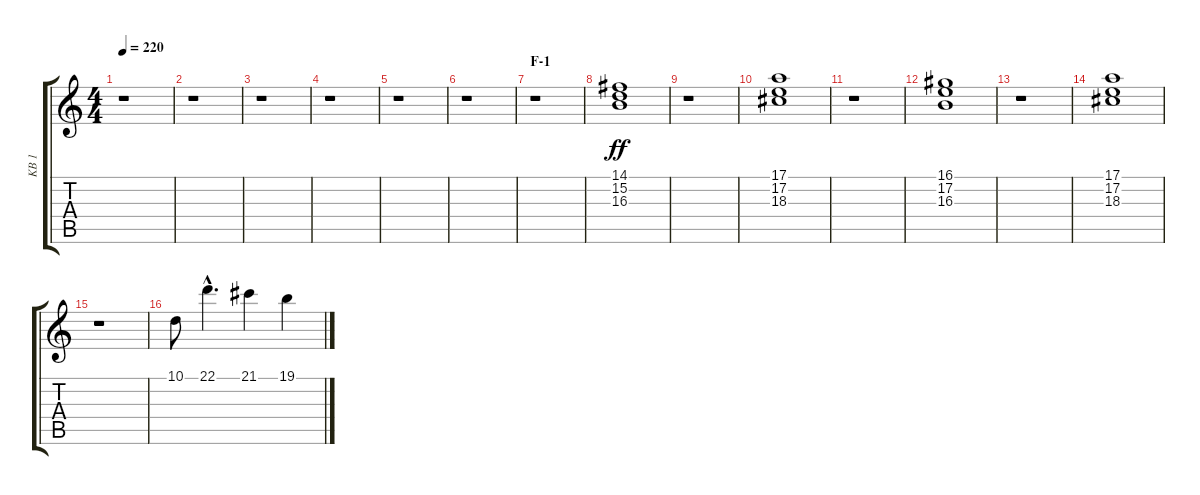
\track ("KB 1" "KB 1") {instrument pad8sweep}
\staff {score tabs}
\tuning (E4 B3 G3 D3 A2 E2) {hide}
\ts (4 4)
\tempo 220
\clef g2
\ks c
r.1{dy ff} |
r.1 |
r.1 |
r.1 |
r.1 |
r.1 |
\section ("" "F-1")
r.1 |
(14.1 15.2 16.3).1{instrument pad8sweep} |
r.1 |
(17.1 17.2 18.3).1{volume 12} |
r.1 |
(16.1 17.2 16.3).1{volume 12} |
r.1 |
(17.1 17.2 18.3).1{volume 0} |
r.1 |
10.1.8{volume 12} 22.1{hac}.4{d} 21.1.4 19.1.4
